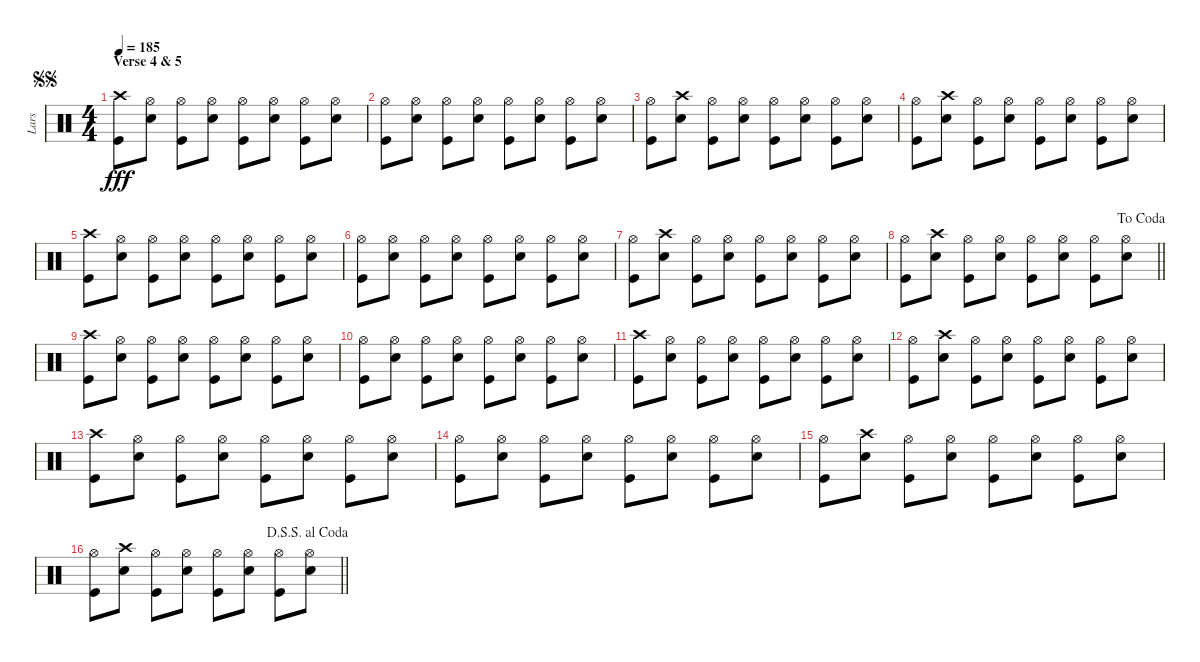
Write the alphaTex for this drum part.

\track ("Lars" "Lars") {instrument percussion}
\staff {score}
\articulation defaults
\ts (4 4)
\section ("" "Verse 4 & 5")
\jump segnosegno
\tempo 185
\clef neutral
\ks c
("Crash high (hit)" "Kick (hit)").8{dy fff} ("Hi-Hat (open)" "Electric Snare (hit)").8 ("Hi-Hat (open)" "Kick (hit)").8 ("Hi-Hat (open)" "Electric Snare (hit)").8 ("Hi-Hat (open)" "Kick (hit)").8 ("Hi-Hat (open)" "Electric Snare (hit)").8 ("Hi-Hat (open)" "Kick (hit)").8 ("Hi-Hat (open)" "Electric Snare (hit)").8 |
("Hi-Hat (open)" "Kick (hit)").8 ("Hi-Hat (open)" "Electric Snare (hit)").8 ("Hi-Hat (open)" "Kick (hit)").8 ("Hi-Hat (open)" "Electric Snare (hit)").8 ("Hi-Hat (open)" "Kick (hit)").8 ("Hi-Hat (open)" "Electric Snare (hit)").8 ("Hi-Hat (open)" "Kick (hit)").8 ("Hi-Hat (open)" "Electric Snare (hit)").8 |
("Hi-Hat (open)" "Kick (hit)").8 ("Crash high (hit)" "Electric Snare (hit)").8 ("Hi-Hat (open)" "Kick (hit)").8 ("Hi-Hat (open)" "Electric Snare (hit)").8 ("Hi-Hat (open)" "Kick (hit)").8 ("Hi-Hat (open)" "Electric Snare (hit)").8 ("Hi-Hat (open)" "Kick (hit)").8 ("Hi-Hat (open)" "Electric Snare (hit)").8 |
("Hi-Hat (open)" "Kick (hit)").8 ("Crash high (hit)" "Electric Snare (hit)").8 ("Hi-Hat (open)" "Kick (hit)").8 ("Hi-Hat (open)" "Electric Snare (hit)").8 ("Hi-Hat (open)" "Kick (hit)").8 ("Hi-Hat (open)" "Electric Snare (hit)").8 ("Hi-Hat (open)" "Kick (hit)").8 ("Hi-Hat (open)" "Electric Snare (hit)").8 |
("Crash high (hit)" "Kick (hit)").8 ("Hi-Hat (open)" "Electric Snare (hit)").8 ("Hi-Hat (open)" "Kick (hit)").8 ("Hi-Hat (open)" "Electric Snare (hit)").8 ("Hi-Hat (open)" "Kick (hit)").8 ("Hi-Hat (open)" "Electric Snare (hit)").8 ("Hi-Hat (open)" "Kick (hit)").8 ("Hi-Hat (open)" "Electric Snare (hit)").8 |
("Hi-Hat (open)" "Kick (hit)").8 ("Hi-Hat (open)" "Electric Snare (hit)").8 ("Hi-Hat (open)" "Kick (hit)").8 ("Hi-Hat (open)" "Electric Snare (hit)").8 ("Hi-Hat (open)" "Kick (hit)").8 ("Hi-Hat (open)" "Electric Snare (hit)").8 ("Hi-Hat (open)" "Kick (hit)").8 ("Hi-Hat (open)" "Electric Snare (hit)").8 |
("Hi-Hat (open)" "Kick (hit)").8 ("Crash high (hit)" "Electric Snare (hit)").8 ("Hi-Hat (open)" "Kick (hit)").8 ("Hi-Hat (open)" "Electric Snare (hit)").8 ("Hi-Hat (open)" "Kick (hit)").8 ("Hi-Hat (open)" "Electric Snare (hit)").8 ("Hi-Hat (open)" "Kick (hit)").8 ("Hi-Hat (open)" "Electric Snare (hit)").8 |
\jump dacoda
\barLineRight lightlight
("Hi-Hat (open)" "Kick (hit)").8 ("Crash high (hit)" "Electric Snare (hit)").8 ("Hi-Hat (open)" "Kick (hit)").8 ("Hi-Hat (open)" "Electric Snare (hit)").8 ("Hi-Hat (open)" "Kick (hit)").8 ("Hi-Hat (open)" "Electric Snare (hit)").8 ("Hi-Hat (open)" "Kick (hit)").8 ("Hi-Hat (open)" "Electric Snare (hit)").8 |
\section ("" "")
("Crash high (hit)" "Kick (hit)").8 ("Hi-Hat (open)" "Electric Snare (hit)").8 ("Hi-Hat (open)" "Kick (hit)").8 ("Hi-Hat (open)" "Electric Snare (hit)").8 ("Hi-Hat (open)" "Kick (hit)").8 ("Hi-Hat (open)" "Electric Snare (hit)").8 ("Hi-Hat (open)" "Kick (hit)").8 ("Hi-Hat (open)" "Electric Snare (hit)").8 |
("Hi-Hat (open)" "Kick (hit)").8 ("Hi-Hat (open)" "Electric Snare (hit)").8 ("Hi-Hat (open)" "Kick (hit)").8 ("Hi-Hat (open)" "Electric Snare (hit)").8 ("Hi-Hat (open)" "Kick (hit)").8 ("Hi-Hat (open)" "Electric Snare (hit)").8 ("Hi-Hat (open)" "Kick (hit)").8 ("Hi-Hat (open)" "Electric Snare (hit)").8 |
("Crash high (hit)" "Kick (hit)").8 ("Hi-Hat (open)" "Electric Snare (hit)").8 ("Hi-Hat (open)" "Kick (hit)").8 ("Hi-Hat (open)" "Electric Snare (hit)").8 ("Hi-Hat (open)" "Kick (hit)").8 ("Hi-Hat (open)" "Electric Snare (hit)").8 ("Hi-Hat (open)" "Kick (hit)").8 ("Hi-Hat (open)" "Electric Snare (hit)").8 |
("Hi-Hat (open)" "Kick (hit)").8 ("Crash high (hit)" "Electric Snare (hit)").8 ("Hi-Hat (open)" "Kick (hit)").8 ("Hi-Hat (open)" "Electric Snare (hit)").8 ("Hi-Hat (open)" "Kick (hit)").8 ("Hi-Hat (open)" "Electric Snare (hit)").8 ("Hi-Hat (open)" "Kick (hit)").8 ("Hi-Hat (open)" "Electric Snare (hit)").8 |
("Crash high (hit)" "Kick (hit)").8 ("Hi-Hat (open)" "Electric Snare (hit)").8 ("Hi-Hat (open)" "Kick (hit)").8 ("Hi-Hat (open)" "Electric Snare (hit)").8 ("Hi-Hat (open)" "Kick (hit)").8 ("Hi-Hat (open)" "Electric Snare (hit)").8 ("Hi-Hat (open)" "Kick (hit)").8 ("Hi-Hat (open)" "Electric Snare (hit)").8 |
("Hi-Hat (open)" "Kick (hit)").8 ("Hi-Hat (open)" "Electric Snare (hit)").8 ("Hi-Hat (open)" "Kick (hit)").8 ("Hi-Hat (open)" "Electric Snare (hit)").8 ("Hi-Hat (open)" "Kick (hit)").8 ("Hi-Hat (open)" "Electric Snare (hit)").8 ("Hi-Hat (open)" "Kick (hit)").8 ("Hi-Hat (open)" "Electric Snare (hit)").8 |
("Hi-Hat (open)" "Kick (hit)").8 ("Crash high (hit)" "Electric Snare (hit)").8 ("Hi-Hat (open)" "Kick (hit)").8 ("Hi-Hat (open)" "Electric Snare (hit)").8 ("Hi-Hat (open)" "Kick (hit)").8 ("Hi-Hat (open)" "Electric Snare (hit)").8 ("Hi-Hat (open)" "Kick (hit)").8 ("Hi-Hat (open)" "Electric Snare (hit)").8 |
\jump dalsegnosegnoalcoda
\barLineRight lightlight
("Hi-Hat (open)" "Kick (hit)").8 ("Crash high (hit)" "Electric Snare (hit)").8 ("Hi-Hat (open)" "Kick (hit)").8 ("Hi-Hat (open)" "Electric Snare (hit)").8 ("Hi-Hat (open)" "Kick (hit)").8 ("Hi-Hat (open)" "Electric Snare (hit)").8 ("Hi-Hat (open)" "Kick (hit)").8 ("Hi-Hat (open)" "Electric Snare (hit)").8
